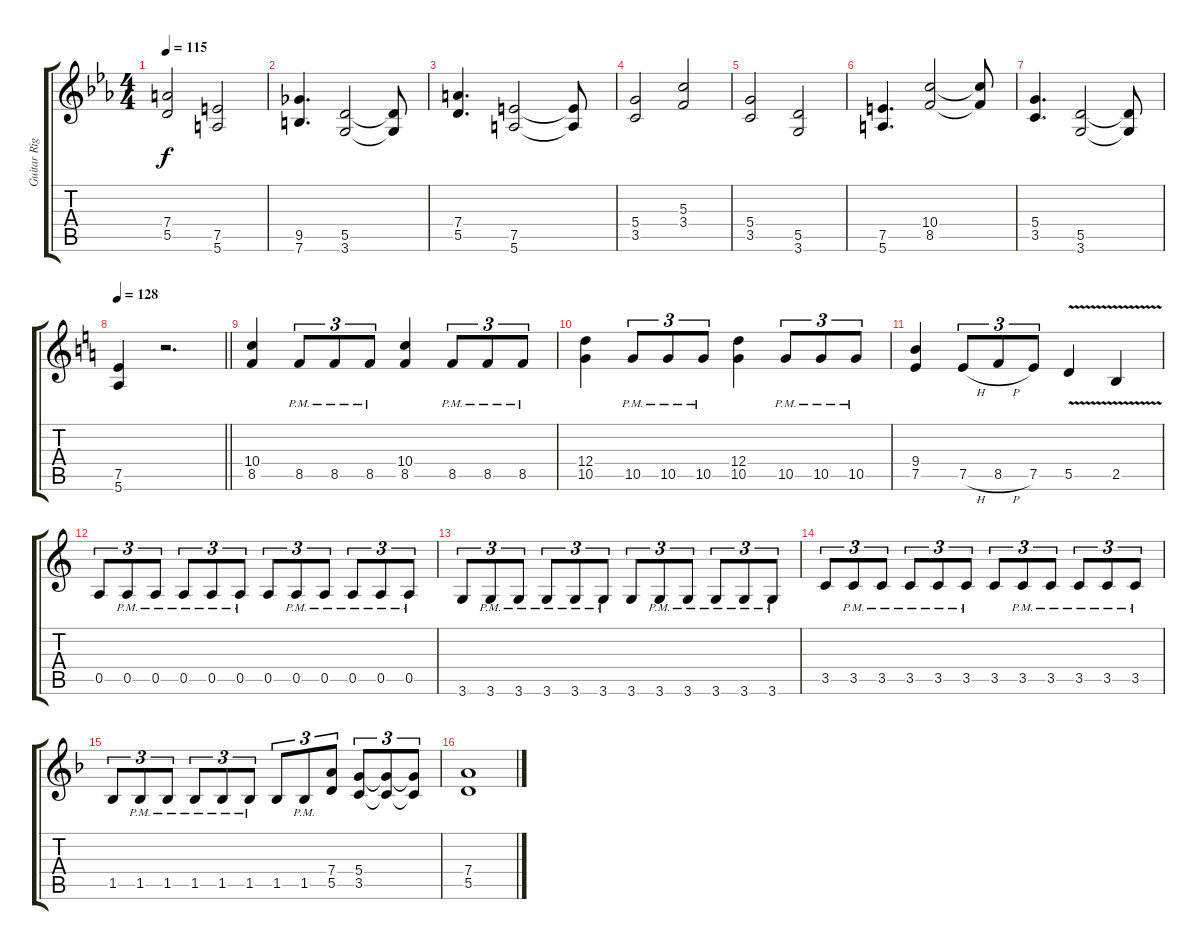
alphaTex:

\track ("Guitar Right" "Guitar Rig") {instrument distortionguitar}
\staff {score tabs}
\tuning (E4 B3 G3 D3 A2 E2) {hide}
\ts (4 4)
\tempo 115
\clef g2
\ks cminor
(7.4 5.5).2{dy f} (7.5 5.6).2 |
(9.5 7.6).4{d} (5.5 3.6).2 (5.5{t} 3.6{t}).8 |
(7.4 5.5).4{d} (7.5 5.6).2 (7.5{t} 5.6{t}).8 |
(5.4 3.5).2 (5.3 3.4).2 |
(5.4 3.5).2 (5.5 3.6).2 |
(7.5 5.6).4{d} (10.4 8.5).2 (10.4{t} 8.5{t}).8 |
(5.4 3.5).4{d} (5.5 3.6).2 (5.5{t} 3.6{t}).8 |
\tempo 128
\barLineRight lightlight
\ks aminor
(7.5 5.6).4 r.2{d} |
\section ("" "")
(10.4 8.5).4 8.5{pm}.8{tu (3 2)} 8.5{pm}.8{tu (3 2)} 8.5{pm}.8{tu (3 2)} (10.4 8.5).4 8.5{pm}.8{tu (3 2)} 8.5{pm}.8{tu (3 2)} 8.5{pm}.8{tu (3 2)} |
(12.4 10.5).4 10.5{pm}.8{tu (3 2)} 10.5{pm}.8{tu (3 2)} 10.5{pm}.8{tu (3 2)} (12.4 10.5).4 10.5{pm}.8{tu (3 2)} 10.5{pm}.8{tu (3 2)} 10.5{pm}.8{tu (3 2)} |
(9.4 7.5).4 7.5{h}.8{tu (3 2)} 8.5{h}.8{tu (3 2)} 7.5.8{tu (3 2)} 5.5{v}.4 2.5{v}.4 |
0.5.8{tu (3 2)} 0.5{pm}.8{tu (3 2)} 0.5{pm}.8{tu (3 2)} 0.5{pm}.8{tu (3 2)} 0.5{pm}.8{tu (3 2)} 0.5{pm}.8{tu (3 2)} 0.5.8{tu (3 2)} 0.5{pm}.8{tu (3 2)} 0.5{pm}.8{tu (3 2)} 0.5{pm}.8{tu (3 2)} 0.5{pm}.8{tu (3 2)} 0.5{pm}.8{tu (3 2)} |
3.6.8{tu (3 2)} 3.6{pm}.8{tu (3 2)} 3.6{pm}.8{tu (3 2)} 3.6{pm}.8{tu (3 2)} 3.6{pm}.8{tu (3 2)} 3.6{pm}.8{tu (3 2)} 3.6.8{tu (3 2)} 3.6{pm}.8{tu (3 2)} 3.6{pm}.8{tu (3 2)} 3.6{pm}.8{tu (3 2)} 3.6{pm}.8{tu (3 2)} 3.6{pm}.8{tu (3 2)} |
3.5.8{tu (3 2)} 3.5{pm}.8{tu (3 2)} 3.5{pm}.8{tu (3 2)} 3.5{pm}.8{tu (3 2)} 3.5{pm}.8{tu (3 2)} 3.5{pm}.8{tu (3 2)} 3.5.8{tu (3 2)} 3.5{pm}.8{tu (3 2)} 3.5{pm}.8{tu (3 2)} 3.5{pm}.8{tu (3 2)} 3.5{pm}.8{tu (3 2)} 3.5{pm}.8{tu (3 2)} |
\ks dminor
1.5.8{tu (3 2)} 1.5{pm}.8{tu (3 2)} 1.5{pm}.8{tu (3 2)} 1.5{pm}.8{tu (3 2)} 1.5{pm}.8{tu (3 2)} 1.5{pm}.8{tu (3 2)} 1.5.8{tu (3 2)} 1.5{pm}.8{tu (3 2)} (7.4 5.5).8{tu (3 2)} (5.4 3.5).8{tu (3 2)} (5.4{t} 3.5{t}).8{tu (3 2)} (5.4{t} 3.5{t}).8{tu (3 2)} |
(7.4 5.5).1
